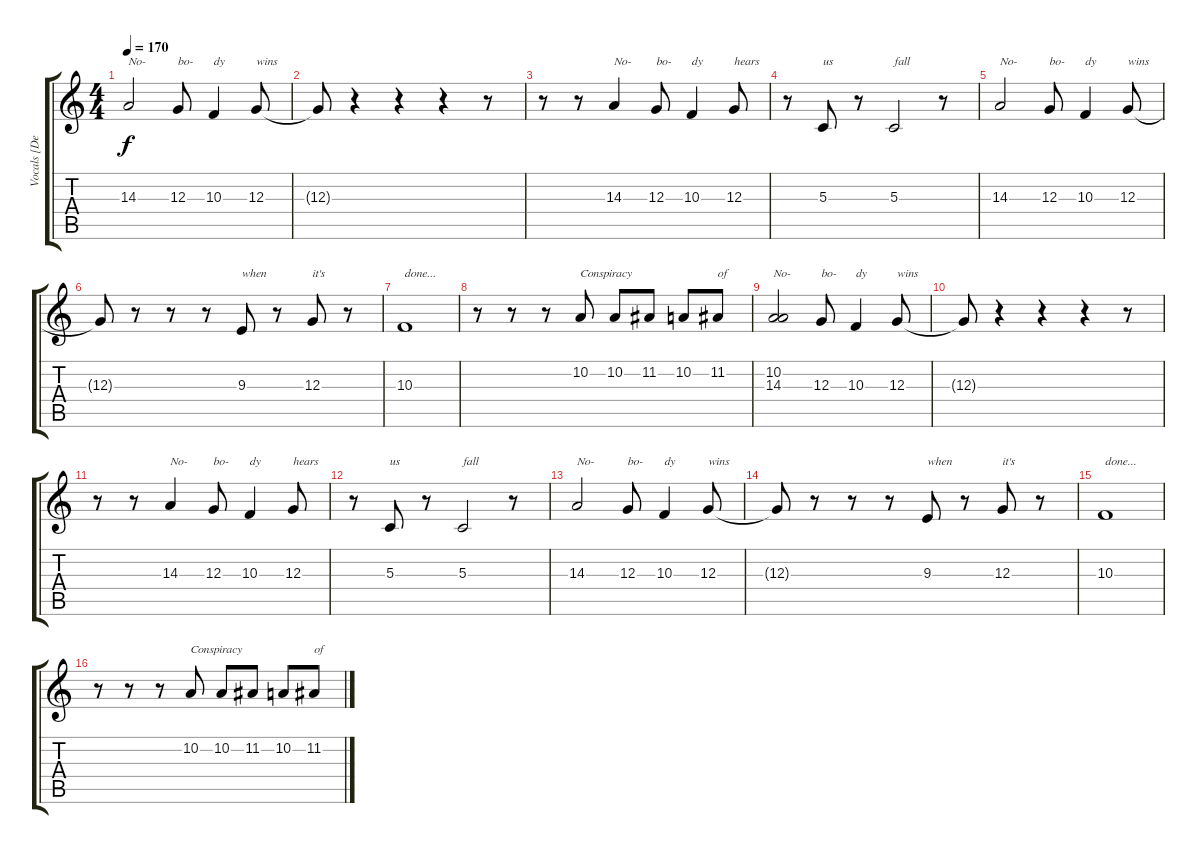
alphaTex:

\track ("Vocals [Dexter]" "Vocals [De") {instrument lead5charang}
\staff {score tabs}
\tuning (E4 B3 G3 D3 A2 E2) {hide}
\ts (4 4)
\tempo 170
\clef g2
\ks c
14.3.2{txt "No-" dy f} 12.3.8{txt "bo-"} 10.3.4{txt "dy"} 12.3.8{txt "wins"} |
12.3{t}.8 r.4 r.4 r.4 r.8 |
r.8 r.8 14.3.4{txt "No-"} 12.3.8{txt "bo-"} 10.3.4{txt "dy"} 12.3.8{txt "hears"} |
r.8 5.3.8{txt "us"} r.8 5.3.2{txt "fall"} r.8 |
14.3.2{txt "No-"} 12.3.8{txt "bo-"} 10.3.4{txt "dy"} 12.3.8{txt "wins"} |
12.3{t}.8 r.8 r.8 r.8 9.3.8{txt "when"} r.8 12.3.8{txt "it's"} r.8 |
10.3.1{txt "done..."} |
r.8 r.8 r.8 10.2.8{txt "Conspiracy"} 10.2.8 11.2.8 10.2.8 11.2.8{txt "of"} |
(10.2 14.3).2{txt "No-"} 12.3.8{txt "bo-"} 10.3.4{txt "dy"} 12.3.8{txt "wins"} |
12.3{t}.8 r.4 r.4 r.4 r.8 |
r.8 r.8 14.3.4{txt "No-"} 12.3.8{txt "bo-"} 10.3.4{txt "dy"} 12.3.8{txt "hears"} |
r.8 5.3.8{txt "us"} r.8 5.3.2{txt "fall"} r.8 |
14.3.2{txt "No-"} 12.3.8{txt "bo-"} 10.3.4{txt "dy"} 12.3.8{txt "wins"} |
12.3{t}.8 r.8 r.8 r.8 9.3.8{txt "when"} r.8 12.3.8{txt "it's"} r.8 |
10.3.1{txt "done..."} |
r.8 r.8 r.8 10.2.8{txt "Conspiracy"} 10.2.8 11.2.8 10.2.8 11.2.8{txt "of"}
